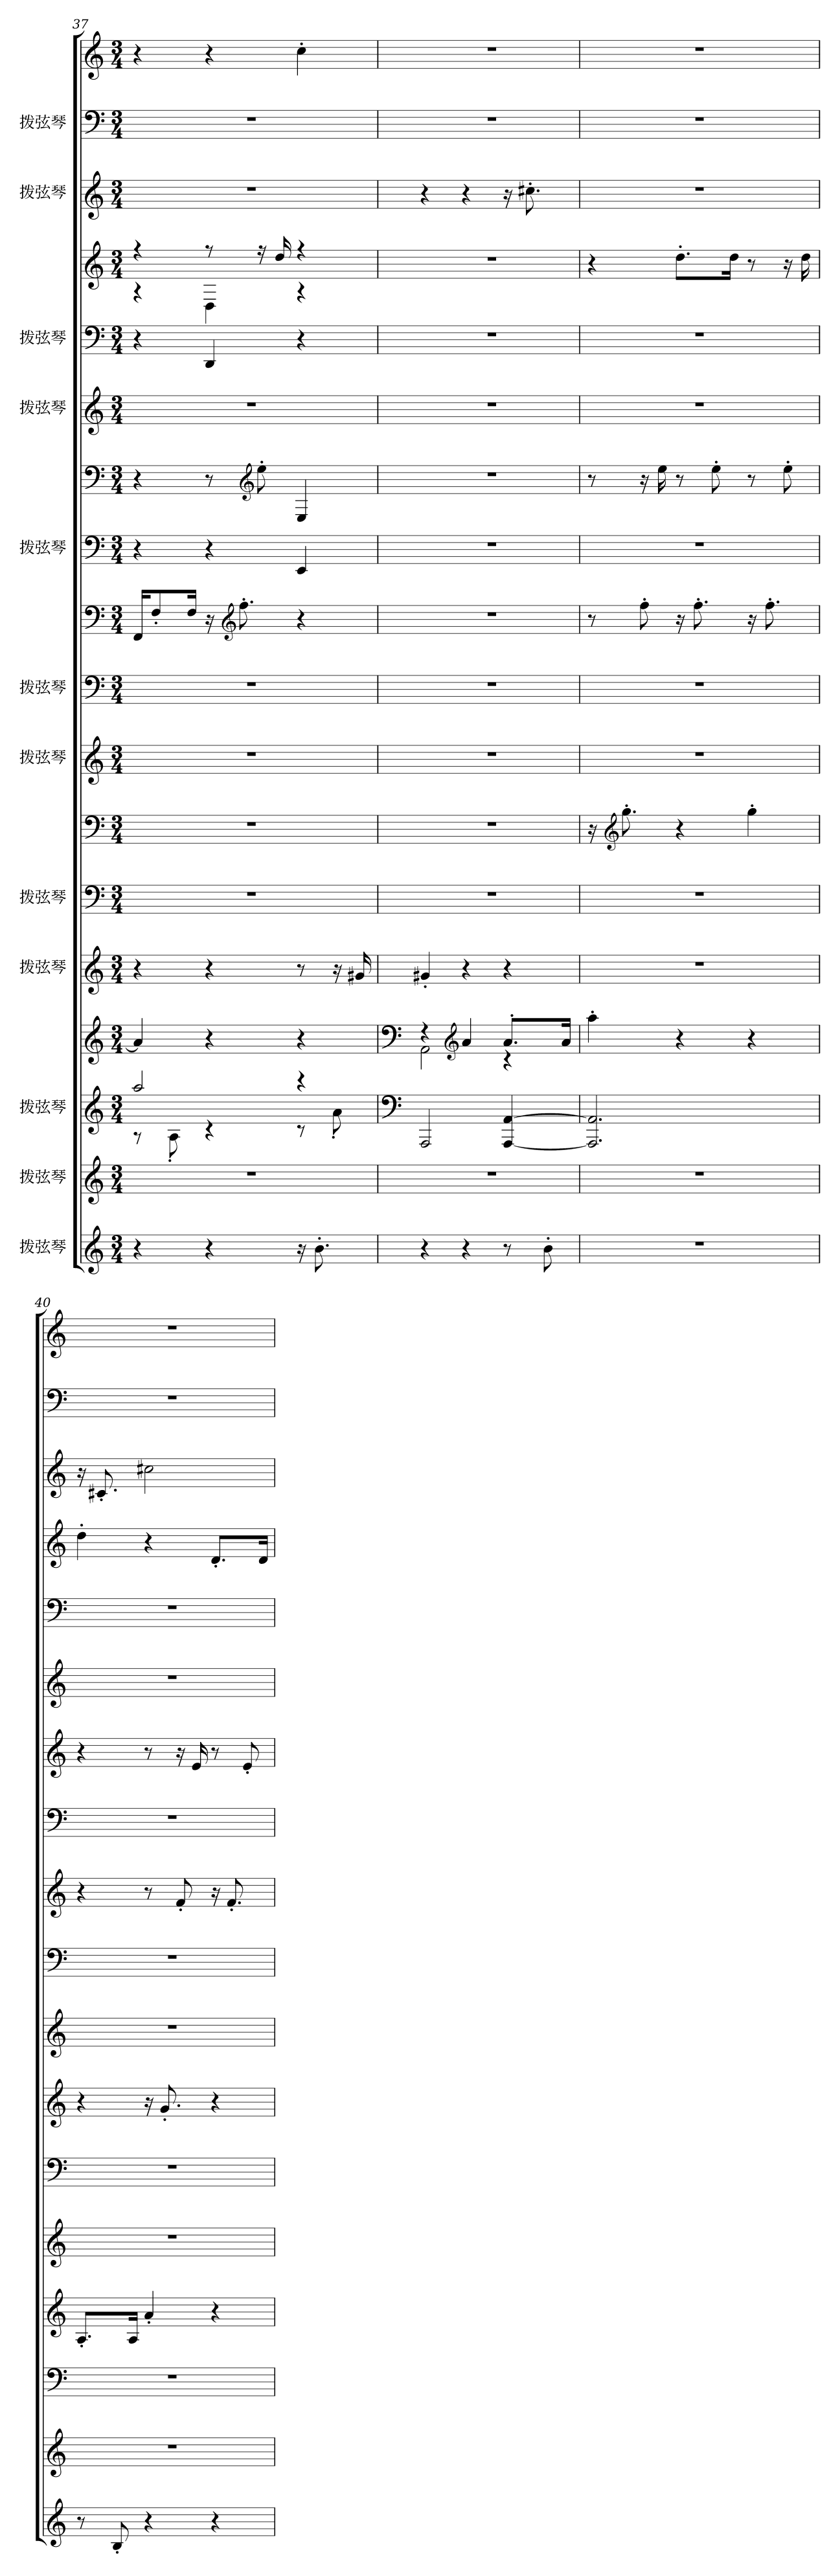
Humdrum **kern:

**kern	**kern	**kern	**kern	**kern	**kern	**kern	**kern	**kern	**kern	**kern	**kern	**kern	**kern	**kern	**kern	**kern	**kern
*part12	*part11	*part10	*part10	*part9	*part8	*part8	*part7	*part6	*part6	*part5	*part5	*part4	*part3	*part3	*part2	*part1	*part1
*staff18	*staff17	*staff16	*staff15	*staff14	*staff13	*staff12	*staff11	*staff10	*staff9	*staff8	*staff7	*staff6	*staff5	*staff4	*staff3	*staff2	*staff1
*I"拨弦琴	*I"拨弦琴	*I"拨弦琴	*	*I"拨弦琴	*I"拨弦琴	*	*I"拨弦琴	*I"拨弦琴	*	*I"拨弦琴	*	*I"拨弦琴	*I"拨弦琴	*	*I"拨弦琴	*I"拨弦琴	*
!!LO:PB:g=z
*clefG2	*clefG2	*clefG2	*clefG2	*clefG2	*clefF4	*clefF4	*clefG2	*clefF4	*clefF4	*clefF4	*clefF4	*clefG2	*clefF4	*clefG2	*clefG2	*clefF4	*clefG2
*k[]	*k[]	*k[]	*k[]	*k[]	*k[]	*k[]	*k[]	*k[]	*k[]	*k[]	*k[]	*k[]	*k[]	*k[]	*k[]	*k[]	*k[]
*M3/4	*M3/4	*M3/4	*M3/4	*M3/4	*M3/4	*M3/4	*M3/4	*M3/4	*M3/4	*M3/4	*M3/4	*M3/4	*M3/4	*M3/4	*M3/4	*M3/4	*M3/4
=37	=37	=37	=37	=37	=37	=37	=37	=37	=37	=37	=37	=37	=37	=37	=37	=37	=37
*	*	*^	*	*	*	*	*	*	*	*	*	*	*	*^	*	*	*
4r	2.r	2aa/	8r	4a/]	4r	2.r	2.r	2.r	2.r	16FF/KL	4r	4r	2.r	4r	4r	4r	2.r	2.r	4r
.	.	.	.	.	.	.	.	.	.	8F'/	.	.	.	.	.	.	.	.	.
.	.	.	8A'\	.	.	.	.	.	.	.	.	.	.	.	.	.	.	.	.
.	.	.	.	.	.	.	.	.	.	16F/Jk	.	.	.	.	.	.	.	.	.
4r	.	.	4r	4r	4r	.	.	.	.	16r	4r	8r	.	4DD/	8r	4D\	.	.	4r
*	*	*	*	*	*	*	*	*	*	*clefG2	*	*	*	*	*	*	*	*	*
.	.	.	.	.	.	.	.	.	.	8.ff'\	.	.	.	.	.	.	.	.	.
*	*	*	*	*	*	*	*	*	*	*	*	*clefG2	*	*	*	*	*	*	*
.	.	.	.	.	.	.	.	.	.	.	.	8ee'\	.	.	16r	.	.	.	.
.	.	.	.	.	.	.	.	.	.	.	.	.	.	.	16dd/	.	.	.	.
16r	.	4r	8r	4r	8r	.	.	.	.	4r	4EE/	4E/	.	4r	4r	4r	.	.	4cc'\
8.b'\	.	.	.	.	.	.	.	.	.	.	.	.	.	.	.	.	.	.	.
.	.	.	8a'\	.	16r	.	.	.	.	.	.	.	.	.	.	.	.	.	.
.	.	.	.	.	16g#X/	.	.	.	.	.	.	.	.	.	.	.	.	.	.
*	*	*v	*v	*	*	*	*	*	*	*	*	*	*	*	*v	*v	*	*	*
=38	=38	=38	=38	=38	=38	=38	=38	=38	=38	=38	=38	=38	=38	=38	=38	=38	=38
*	*	*clefF4	*clefF4	*	*	*	*	*	*	*	*	*	*	*	*	*	*
*	*	*	*^	*	*	*	*	*	*	*	*	*	*	*	*	*	*
4r	2.r	2AAA/	4r	2AA\	4g#X'/	2.r	2.r	2.r	2.r	2.r	2.r	2.r	2.r	2.r	2.r	4r	2.r	2.r
*	*	*	*clefG2	*	*	*	*	*	*	*	*	*	*	*	*	*	*	*
4r	.	.	4a/	.	4r	.	.	.	.	.	.	.	.	.	.	4r	.	.
8r	.	[4AAA/ [4AA/	8.a'/L	4r	4r	.	.	.	.	.	.	.	.	.	.	16r	.	.
.	.	.	.	.	.	.	.	.	.	.	.	.	.	.	.	8.cc#X'\	.	.
8b'\	.	.	.	.	.	.	.	.	.	.	.	.	.	.	.	.	.	.
.	.	.	16a/Jk	.	.	.	.	.	.	.	.	.	.	.	.	.	.	.
*	*	*	*v	*v	*	*	*	*	*	*	*	*	*	*	*	*	*	*
=39	=39	=39	=39	=39	=39	=39	=39	=39	=39	=39	=39	=39	=39	=39	=39	=39	=39
2.r	2.r	2.AAA/] 2.AA/]	4aa'\	2.r	2.r	16r	2.r	2.r	8r	2.r	8r	2.r	2.r	4r	2.r	2.r	2.r
*	*	*	*	*	*	*clefG2	*	*	*	*	*	*	*	*	*	*	*
.	.	.	.	.	.	8.gg'\	.	.	.	.	.	.	.	.	.	.	.
.	.	.	.	.	.	.	.	.	8ff'\	.	16r	.	.	.	.	.	.
.	.	.	.	.	.	.	.	.	.	.	16ee\	.	.	.	.	.	.
.	.	.	4r	.	.	4r	.	.	16r	.	8r	.	.	8.dd'\L	.	.	.
.	.	.	.	.	.	.	.	.	8.ff'\	.	.	.	.	.	.	.	.
.	.	.	.	.	.	.	.	.	.	.	8ee'\	.	.	.	.	.	.
.	.	.	.	.	.	.	.	.	.	.	.	.	.	16dd\Jk	.	.	.
.	.	.	4r	.	.	4gg'\	.	.	16r	.	8r	.	.	8r	.	.	.
.	.	.	.	.	.	.	.	.	8.ff'\	.	.	.	.	.	.	.	.
.	.	.	.	.	.	.	.	.	.	.	8ee'\	.	.	16r	.	.	.
.	.	.	.	.	.	.	.	.	.	.	.	.	.	16dd\	.	.	.
!!LO:PB:g=z
=40	=40	=40	=40	=40	=40	=40	=40	=40	=40	=40	=40	=40	=40	=40	=40	=40	=40
8r	2.r	2.r	8.A'/L	2.r	2.r	4r	2.r	2.r	4r	2.r	4r	2.r	2.r	4dd'\	16r	2.r	2.r
.	.	.	.	.	.	.	.	.	.	.	.	.	.	.	8.c#X'/	.	.
8B'/	.	.	.	.	.	.	.	.	.	.	.	.	.	.	.	.	.
.	.	.	16A/Jk	.	.	.	.	.	.	.	.	.	.	.	.	.	.
4r	.	.	4a'/	.	.	16r	.	.	8r	.	8r	.	.	4r	2cc#X\	.	.
.	.	.	.	.	.	8.g'/	.	.	.	.	.	.	.	.	.	.	.
.	.	.	.	.	.	.	.	.	8f'/	.	16r	.	.	.	.	.	.
.	.	.	.	.	.	.	.	.	.	.	16e/	.	.	.	.	.	.
4r	.	.	4r	.	.	4r	.	.	16r	.	8r	.	.	8.d'/L	.	.	.
.	.	.	.	.	.	.	.	.	8.f'/	.	.	.	.	.	.	.	.
.	.	.	.	.	.	.	.	.	.	.	8e'/	.	.	.	.	.	.
.	.	.	.	.	.	.	.	.	.	.	.	.	.	16d/Jk	.	.	.
=	=	=	=	=	=	=	=	=	=	=	=	=	=	=	=	=	=
*-	*-	*-	*-	*-	*-	*-	*-	*-	*-	*-	*-	*-	*-	*-	*-	*-	*-
